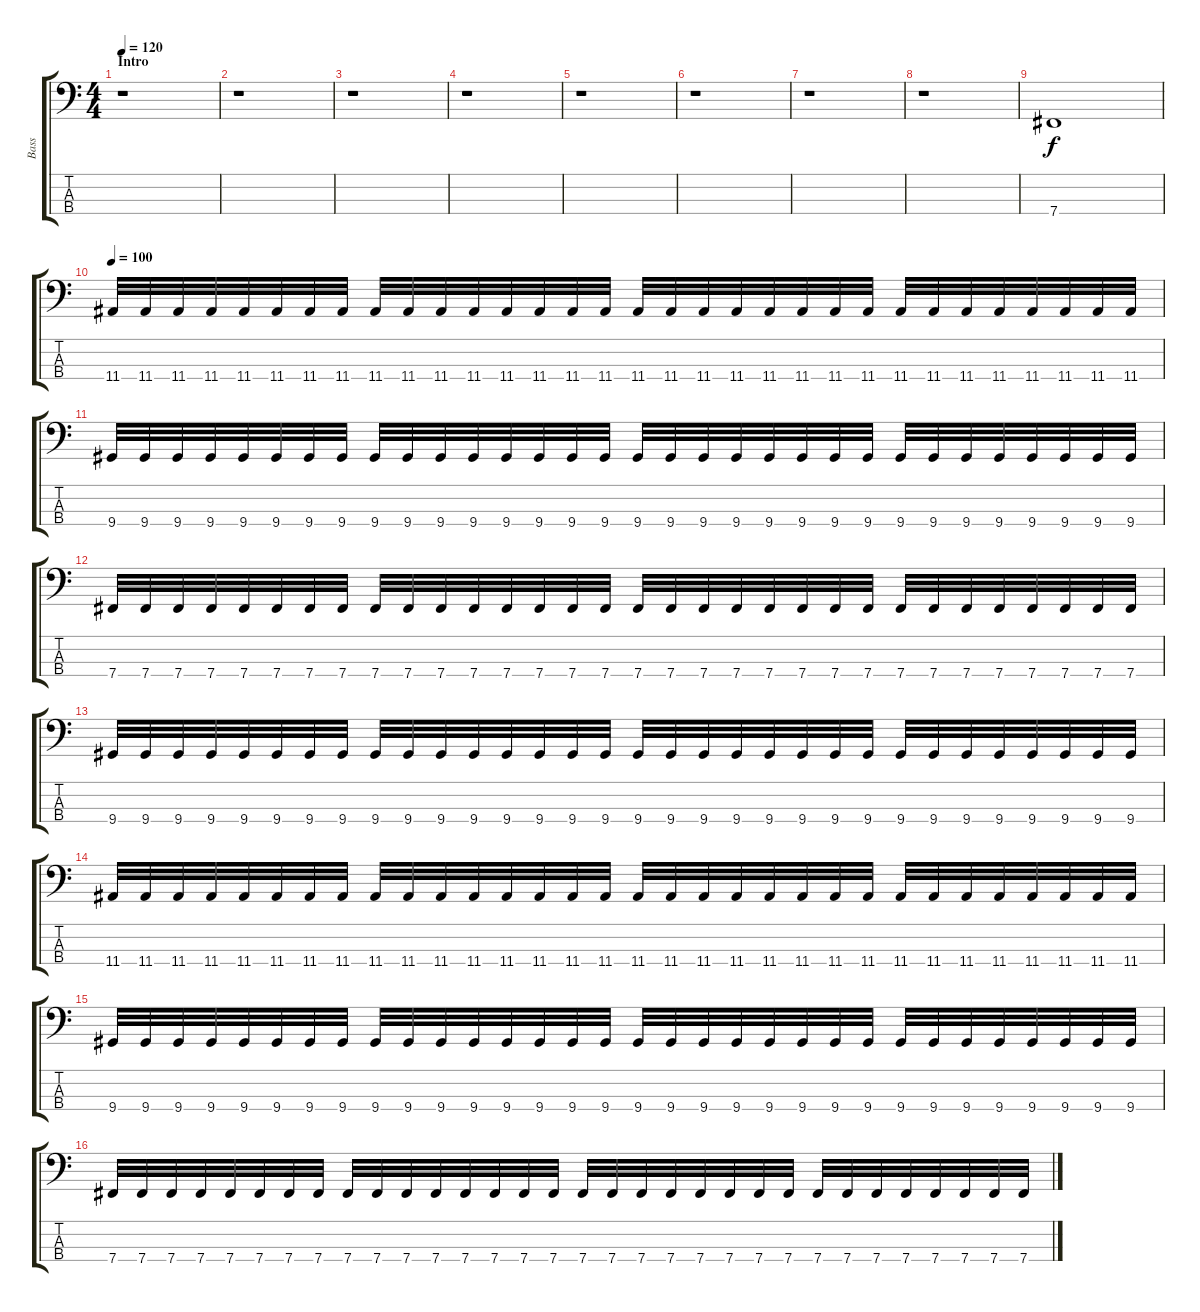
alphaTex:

\track ("Bass" "Bass") {instrument electricbassfinger}
\staff {score tabs}
\tuning (E2 B1 Gb1 B0) {hide}
\ts (4 4)
\section ("" "Intro")
\tempo 120
\tempo 125
\tempo 120
\clef f4
\ks c
r.1{dy f instrument electricbassfinger} |
r.1 |
r.1 |
r.1 |
r.1 |
r.1 |
r.1 |
r.1 |
7.4.1{instrument electricbasspick} |
\tempo 100
11.4.32 11.4.32 11.4.32 11.4.32 11.4.32 11.4.32 11.4.32 11.4.32 11.4.32 11.4.32 11.4.32 11.4.32 11.4.32 11.4.32 11.4.32 11.4.32 11.4.32 11.4.32 11.4.32 11.4.32 11.4.32 11.4.32 11.4.32 11.4.32 11.4.32 11.4.32 11.4.32 11.4.32 11.4.32 11.4.32 11.4.32 11.4.32 |
9.4.32 9.4.32 9.4.32 9.4.32 9.4.32 9.4.32 9.4.32 9.4.32 9.4.32 9.4.32 9.4.32 9.4.32 9.4.32 9.4.32 9.4.32 9.4.32 9.4.32 9.4.32 9.4.32 9.4.32 9.4.32 9.4.32 9.4.32 9.4.32 9.4.32 9.4.32 9.4.32 9.4.32 9.4.32 9.4.32 9.4.32 9.4.32 |
7.4.32 7.4.32 7.4.32 7.4.32 7.4.32 7.4.32 7.4.32 7.4.32 7.4.32 7.4.32 7.4.32 7.4.32 7.4.32 7.4.32 7.4.32 7.4.32 7.4.32 7.4.32 7.4.32 7.4.32 7.4.32 7.4.32 7.4.32 7.4.32 7.4.32 7.4.32 7.4.32 7.4.32 7.4.32 7.4.32 7.4.32 7.4.32 |
9.4.32 9.4.32 9.4.32 9.4.32 9.4.32 9.4.32 9.4.32 9.4.32 9.4.32 9.4.32 9.4.32 9.4.32 9.4.32 9.4.32 9.4.32 9.4.32 9.4.32 9.4.32 9.4.32 9.4.32 9.4.32 9.4.32 9.4.32 9.4.32 9.4.32 9.4.32 9.4.32 9.4.32 9.4.32 9.4.32 9.4.32 9.4.32 |
11.4.32 11.4.32 11.4.32 11.4.32 11.4.32 11.4.32 11.4.32 11.4.32 11.4.32 11.4.32 11.4.32 11.4.32 11.4.32 11.4.32 11.4.32 11.4.32 11.4.32 11.4.32 11.4.32 11.4.32 11.4.32 11.4.32 11.4.32 11.4.32 11.4.32 11.4.32 11.4.32 11.4.32 11.4.32 11.4.32 11.4.32 11.4.32 |
9.4.32 9.4.32 9.4.32 9.4.32 9.4.32 9.4.32 9.4.32 9.4.32 9.4.32 9.4.32 9.4.32 9.4.32 9.4.32 9.4.32 9.4.32 9.4.32 9.4.32 9.4.32 9.4.32 9.4.32 9.4.32 9.4.32 9.4.32 9.4.32 9.4.32 9.4.32 9.4.32 9.4.32 9.4.32 9.4.32 9.4.32 9.4.32 |
7.4.32 7.4.32 7.4.32 7.4.32 7.4.32 7.4.32 7.4.32 7.4.32 7.4.32 7.4.32 7.4.32 7.4.32 7.4.32 7.4.32 7.4.32 7.4.32 7.4.32 7.4.32 7.4.32 7.4.32 7.4.32 7.4.32 7.4.32 7.4.32 7.4.32 7.4.32 7.4.32 7.4.32 7.4.32 7.4.32 7.4.32 7.4.32
